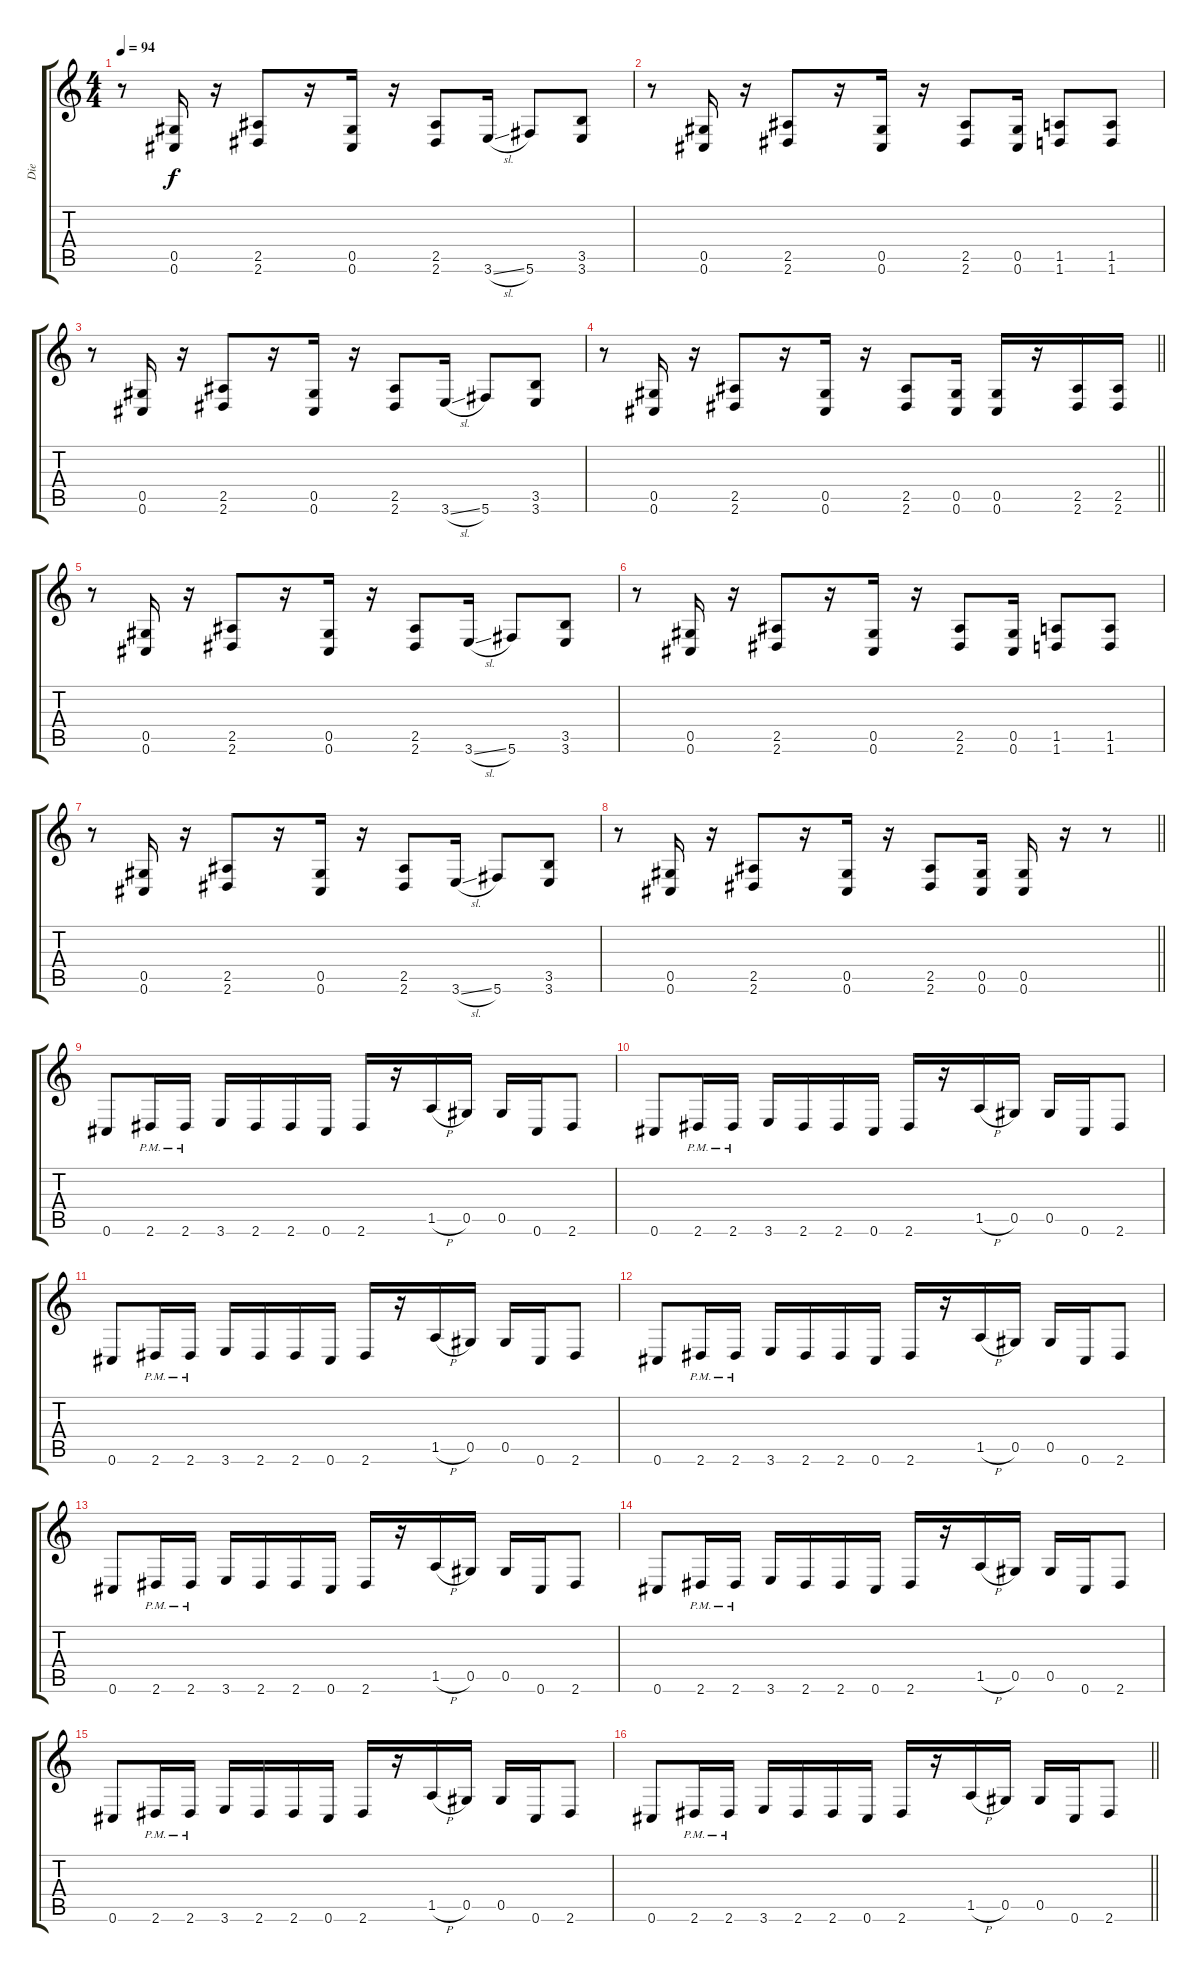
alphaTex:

\track ("Die" "Die") {instrument distortionguitar}
\staff {score tabs}
\tuning (Eb4 Bb3 Gb3 Db3 Ab2 Db2) {hide}
\ts (4 4)
\tempo 94
\clef g2
\ks c
r.8{dy f} (0.5 0.6).16 r.16 (2.5 2.6).8 r.16 (0.5 0.6).16 r.16 (2.5 2.6).8 3.6{sl}.16 5.6.8 (3.5 3.6).8 |
r.8 (0.5 0.6).16 r.16 (2.5 2.6).8 r.16 (0.5 0.6).16 r.16 (2.5 2.6).8 (0.5 0.6).16 (1.5 1.6).8 (1.5 1.6).8 |
r.8 (0.5 0.6).16 r.16 (2.5 2.6).8 r.16 (0.5 0.6).16 r.16 (2.5 2.6).8 3.6{sl}.16 5.6.8 (3.5 3.6).8 |
\barLineRight lightlight
r.8 (0.5 0.6).16 r.16 (2.5 2.6).8 r.16 (0.5 0.6).16 r.16 (2.5 2.6).8 (0.5 0.6).16 (0.5 0.6).16 r.16 (2.5 2.6).16 (2.5 2.6).16 |
r.8 (0.5 0.6).16{volume 10} r.16 (2.5 2.6).8 r.16 (0.5 0.6).16 r.16 (2.5 2.6).8 3.6{sl}.16 5.6.8 (3.5 3.6).8 |
r.8 (0.5 0.6).16 r.16 (2.5 2.6).8 r.16 (0.5 0.6).16 r.16 (2.5 2.6).8 (0.5 0.6).16 (1.5 1.6).8 (1.5 1.6).8 |
r.8 (0.5 0.6).16 r.16 (2.5 2.6).8 r.16 (0.5 0.6).16 r.16 (2.5 2.6).8 3.6{sl}.16 5.6.8 (3.5 3.6).8 |
\barLineRight lightlight
r.8 (0.5 0.6).16 r.16 (2.5 2.6).8 r.16 (0.5 0.6).16 r.16 (2.5 2.6).8 (0.5 0.6).16 (0.5 0.6).16 r.16 r.8 |
0.6.8{volume 13 instrument distortionguitar} 2.6{pm}.16 2.6{pm}.16 3.6.16 2.6.16 2.6.16 0.6.16 2.6.16 r.16 1.5{h}.16 0.5.16 0.5.16 0.6.16 2.6.8 |
0.6.8 2.6{pm}.16 2.6{pm}.16 3.6.16 2.6.16 2.6.16 0.6.16 2.6.16 r.16 1.5{h}.16 0.5.16 0.5.16 0.6.16 2.6.8 |
0.6.8 2.6{pm}.16 2.6{pm}.16 3.6.16 2.6.16 2.6.16 0.6.16 2.6.16 r.16 1.5{h}.16 0.5.16 0.5.16 0.6.16 2.6.8 |
0.6.8 2.6{pm}.16 2.6{pm}.16 3.6.16 2.6.16 2.6.16 0.6.16 2.6.16 r.16 1.5{h}.16 0.5.16 0.5.16 0.6.16 2.6.8 |
0.6.8 2.6{pm}.16 2.6{pm}.16 3.6.16 2.6.16 2.6.16 0.6.16 2.6.16 r.16 1.5{h}.16 0.5.16 0.5.16 0.6.16 2.6.8 |
0.6.8 2.6{pm}.16 2.6{pm}.16 3.6.16 2.6.16 2.6.16 0.6.16 2.6.16 r.16 1.5{h}.16 0.5.16 0.5.16 0.6.16 2.6.8 |
0.6.8 2.6{pm}.16 2.6{pm}.16 3.6.16 2.6.16 2.6.16 0.6.16 2.6.16 r.16 1.5{h}.16 0.5.16 0.5.16 0.6.16 2.6.8 |
\barLineRight lightlight
0.6.8 2.6{pm}.16 2.6{pm}.16 3.6.16 2.6.16 2.6.16 0.6.16 2.6.16 r.16 1.5{h}.16 0.5.16 0.5.16 0.6.16 2.6.8
